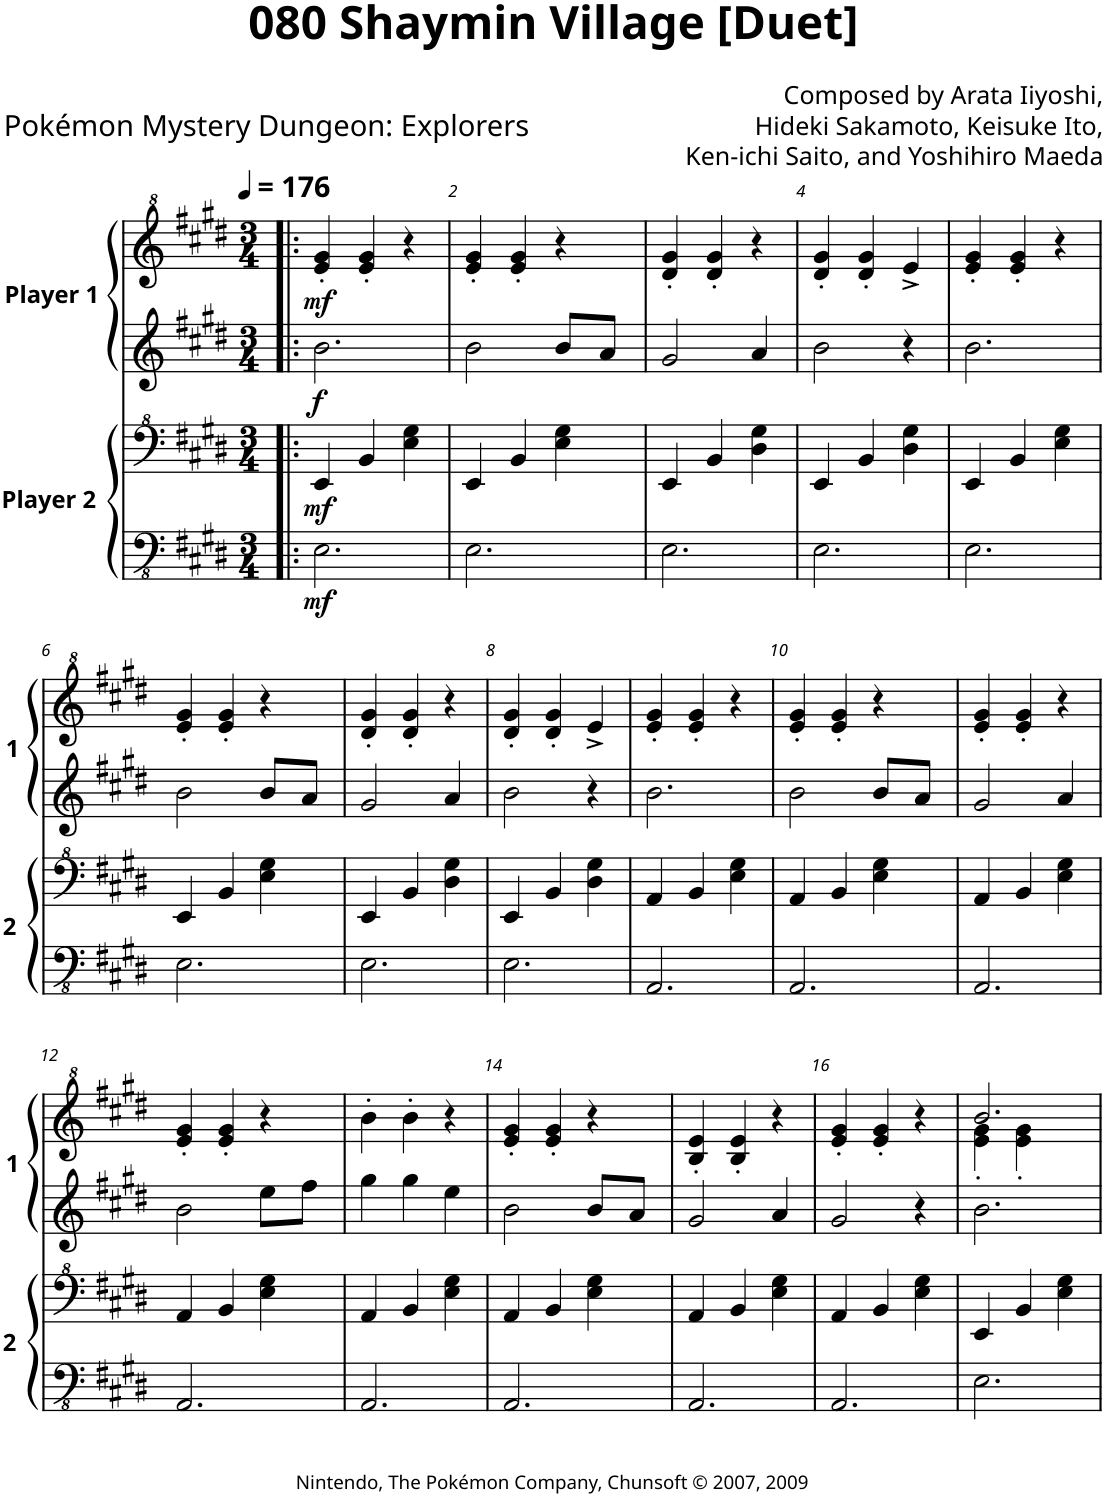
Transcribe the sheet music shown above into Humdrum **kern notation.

**kern	**kern	**dynam	**kern	**kern	**dynam
*part2	*part2	*part2	*part1	*part1	*part1
*staff4	*staff3	*staff3/4	*staff2	*staff1	*staff1/2
*I"Player 2	*	*	*I"Player 1	*	*
*clefFv4	*clefF^4	*	*clefG2	*clefG^2	*
*k[f#c#g#d#]	*k[f#c#g#d#]	*	*k[f#c#g#d#]	*k[f#c#g#d#]	*
*M3/4	*M3/4	*	*M3/4	*M3/4	*
*MM176	*MM176	*	*MM176	*MM176	*
=1!|:	=1!|:	=1!|:	=1!|:	=1!|:	=1!|:
!	!	!LO:DY:b=2	!	!	!
!	!	!LO:DY:n=1:b	!	!	!LO:DY:b=2
!	!	!	!	!	!LO:DY:n=1:b
2.EE\	4E/	mf mf	2.b\	4ee/' 4gg#/'	f mf
.	4B/	.	.	4ee/' 4gg#/'	.
.	4e\ 4g#\	.	.	4r	.
=2	=2	=2	=2	=2	=2
2.EE\	4E/	.	2b\	4ee/' 4gg#/'	.
.	4B/	.	.	4ee/' 4gg#/'	.
.	4e\ 4g#\	.	8b/L	4r	.
.	.	.	8a/J	.	.
=3	=3	=3	=3	=3	=3
2.EE\	4E/	.	2g#/	4dd#/' 4gg#/'	.
.	4B/	.	.	4dd#/' 4gg#/'	.
.	4d#\ 4g#\	.	4a/	4r	.
=4	=4	=4	=4	=4	=4
2.EE\	4E/	.	2b\	4dd#/' 4gg#/'	.
.	4B/	.	.	4dd#/' 4gg#/'	.
.	4d#\ 4g#\	.	4r	4ee^/	.
=5	=5	=5	=5	=5	=5
2.EE\	4E/	.	2.b\	4ee/' 4gg#/'	.
.	4B/	.	.	4ee/' 4gg#/'	.
.	4e\ 4g#\	.	.	4r	.
!!LO:LB:g=z
=6	=6	=6	=6	=6	=6
2.EE\	4E/	.	2b\	4ee/' 4gg#/'	.
.	4B/	.	.	4ee/' 4gg#/'	.
.	4e\ 4g#\	.	8b/L	4r	.
.	.	.	8a/J	.	.
=7	=7	=7	=7	=7	=7
2.EE\	4E/	.	2g#/	4dd#/' 4gg#/'	.
.	4B/	.	.	4dd#/' 4gg#/'	.
.	4d#\ 4g#\	.	4a/	4r	.
=8	=8	=8	=8	=8	=8
2.EE\	4E/	.	2b\	4dd#/' 4gg#/'	.
.	4B/	.	.	4dd#/' 4gg#/'	.
.	4d#\ 4g#\	.	4r	4ee^/	.
=9	=9	=9	=9	=9	=9
2.AAA/	4A/	.	2.b\	4ee/' 4gg#/'	.
.	4B/	.	.	4ee/' 4gg#/'	.
.	4e\ 4g#\	.	.	4r	.
=10	=10	=10	=10	=10	=10
2.AAA/	4A/	.	2b\	4ee/' 4gg#/'	.
.	4B/	.	.	4ee/' 4gg#/'	.
.	4e\ 4g#\	.	8b/L	4r	.
.	.	.	8a/J	.	.
=11	=11	=11	=11	=11	=11
2.AAA/	4A/	.	2g#/	4ee/' 4gg#/'	.
.	4B/	.	.	4ee/' 4gg#/'	.
.	4e\ 4g#\	.	4a/	4r	.
!!LO:LB:g=z
=12	=12	=12	=12	=12	=12
2.AAA/	4A/	.	2b\	4ee/' 4gg#/'	.
.	4B/	.	.	4ee/' 4gg#/'	.
.	4e\ 4g#\	.	8ee\L	4r	.
.	.	.	8ff#\J	.	.
=13	=13	=13	=13	=13	=13
2.AAA/	4A/	.	4gg#\	4bb'\	.
.	4B/	.	4gg#\	4bb'\	.
.	4e\ 4g#\	.	4ee\	4r	.
=14	=14	=14	=14	=14	=14
2.AAA/	4A/	.	2b\	4ee/' 4gg#/'	.
.	4B/	.	.	4ee/' 4gg#/'	.
.	4e\ 4g#\	.	8b/L	4r	.
.	.	.	8a/J	.	.
=15	=15	=15	=15	=15	=15
2.AAA/	4A/	.	2g#/	4b/' 4ee/'	.
.	4B/	.	.	4b/' 4ee/'	.
.	4e\ 4g#\	.	4a/	4r	.
=16	=16	=16	=16	=16	=16
2.AAA/	4A/	.	2g#/	4ee/' 4gg#/'	.
.	4B/	.	.	4ee/' 4gg#/'	.
.	4e\ 4g#\	.	4r	4r	.
=17	=17	=17	=17	=17	=17
*	*	*	*	*^	*
2.EE\	4E/	.	2.b\	2.bb/	4ee\' 4gg#\'	.
.	4B/	.	.	.	4ee\' 4gg#\'	.
.	4e\ 4g#\	.	.	.	4ryy	.
*	*	*	*	*v	*v	*
=	=	=	=	=	=
*-	*-	*-	*-	*-	*-
